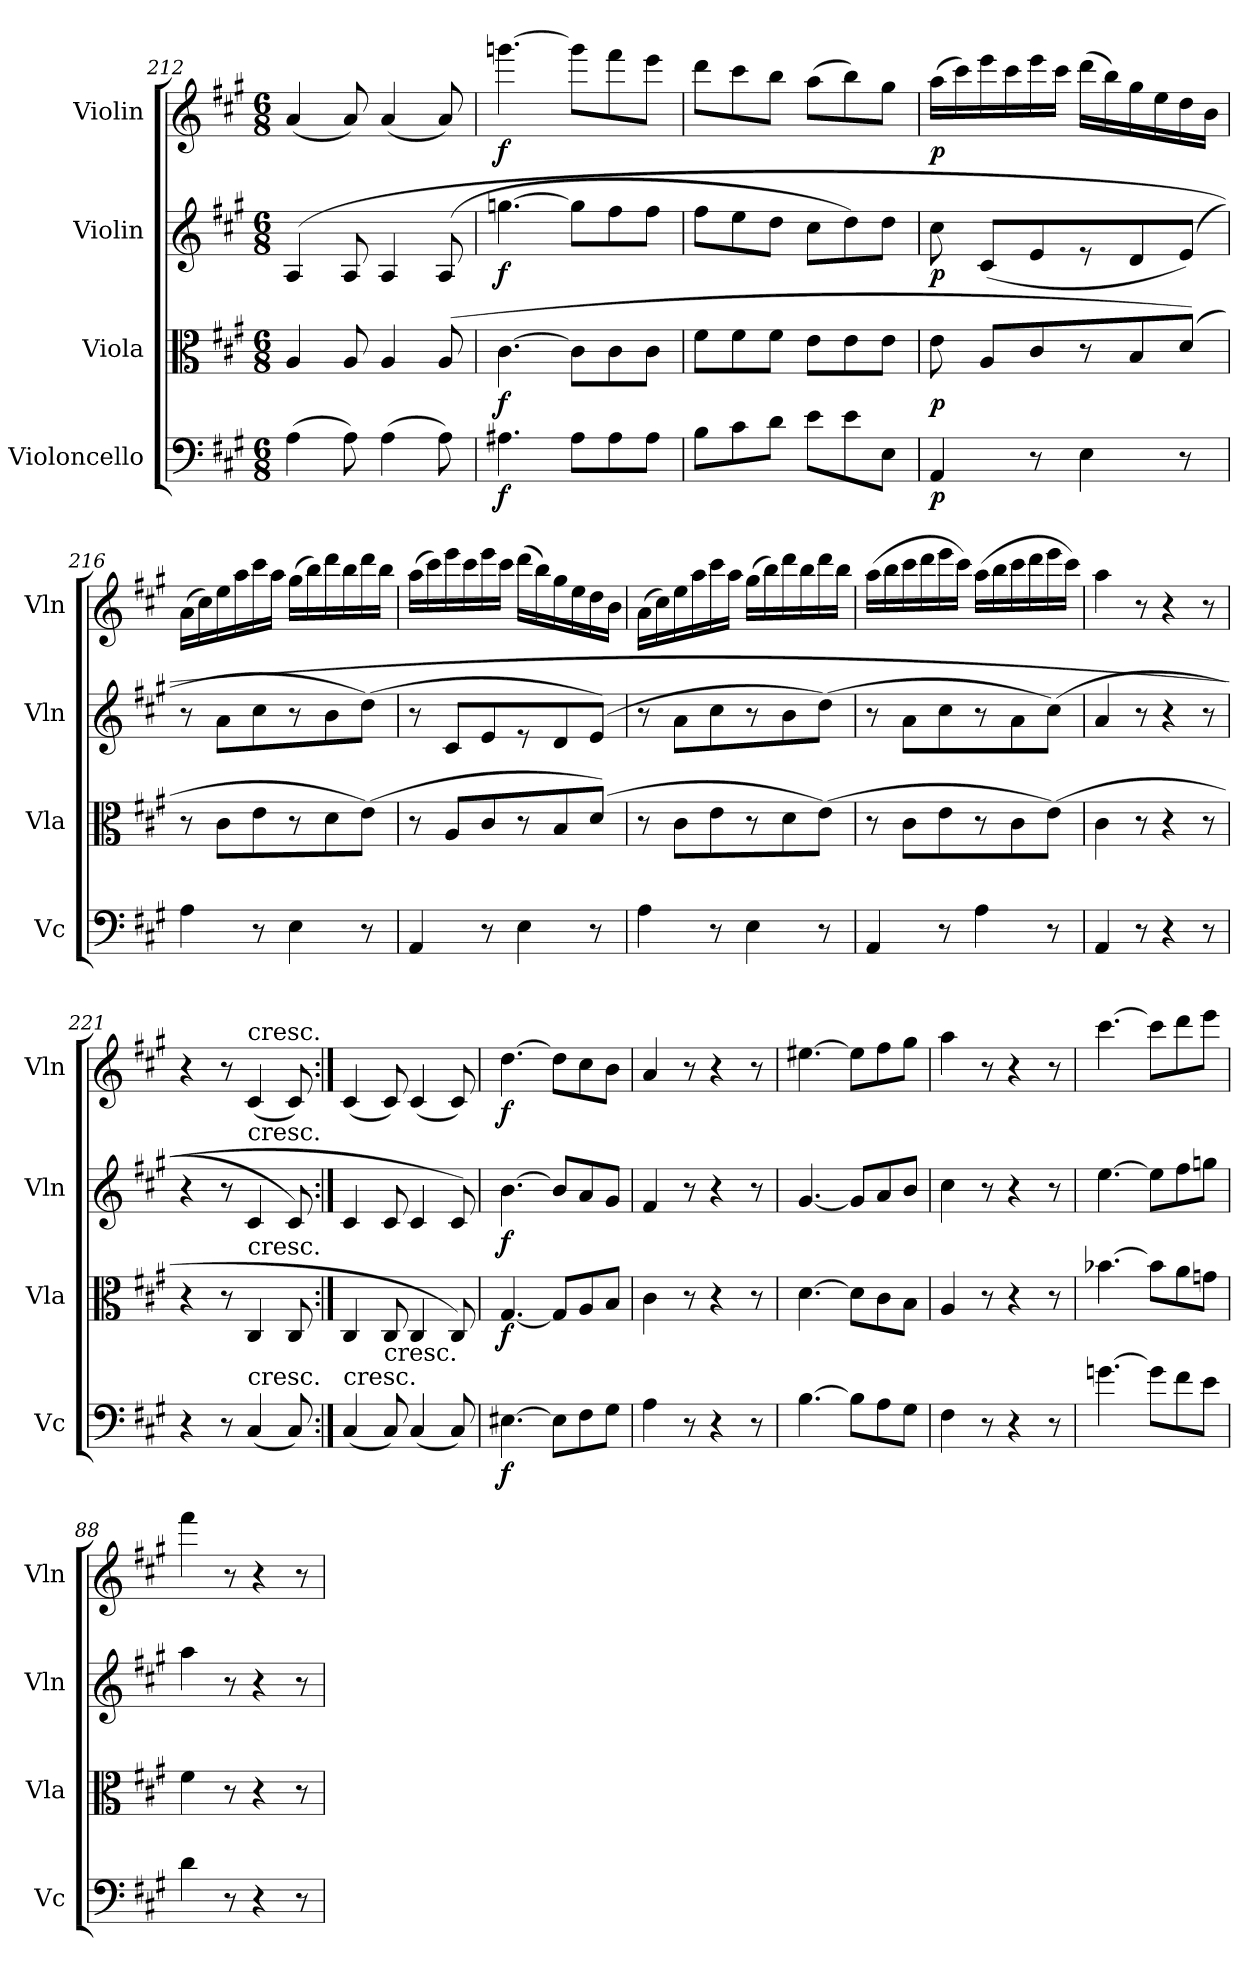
**kern	**dynam	**kern	**dynam	**kern	**dynam	**kern	**dynam
*part4	*part4	*part3	*part3	*part2	*part2	*part1	*part1
*staff4	*staff4	*staff3	*staff3	*staff2	*staff2	*staff1	*staff1
*I"Violoncello	*	*I"Viola	*	*I"Violin	*	*I"Violin	*
*I'Vc	*	*I'Vla	*	*I'Vln	*	*I'Vln	*
*clefF4	*	*clefC3	*	*clefG2	*	*clefG2	*
*k[f#c#g#]	*	*k[f#c#g#]	*	*k[f#c#g#]	*	*k[f#c#g#]	*
*A:	*	*A:	*	*A:	*	*A:	*
*M6/8	*	*M6/8	*	*M6/8	*	*M6/8	*
=212	=212	=212	=212	=212	=212	=212	=212
(4A\	.	4A/	.	(4A/	.	(4a/	.
8A\)	.	8A/	.	8A/	.	8a/)	.
(4A\	.	4A/	.	4A/	.	(4a/	.
8A\)	.	(8A/	.	(8A/	.	8a/)	.
=213	=213	=213	=213	=213	=213	=213	=213
4.A#X\	f	[4.c#\	f	[4.ggn\	f	[4.gggn\	f
8A#\L	.	8c#\L]	.	8gg\L]	.	8ggg\L]	.
8A#\	.	8c#\	.	8ff#\	.	8fff#\	.
8A#\J	.	8c#\J	.	8ff#\J	.	8eee\J	.
=214	=214	=214	=214	=214	=214	=214	=214
8B\L	.	8f#\L	.	8ff#\L	.	8ddd\L	.
8c#\	.	8f#\	.	8ee\	.	8ccc#\	.
8d\J	.	8f#\J	.	8dd\J	.	8bb\J	.
8e\L	.	8e\L	.	8cc#\L	.	(8aa\L	.
8e\	.	8e\	.	8dd\)	.	8bb\)	.
8E\J	.	8e\J	.	8dd\J	.	8gg#\J	.
=215	=215	=215	=215	=215	=215	=215	=215
4AA/	p	8e\	p	8cc#\	p	(16aa\LL	p
.	.	.	.	.	.	16ccc#\)	.
.	.	8A/L	.	(8c#/L	.	16eee\	.
.	.	.	.	.	.	16ccc#\	.
8r	.	8c#/	.	8e/	.	16eee\	.
.	.	.	.	.	.	16ccc#\JJ	.
4E\	.	8r	.	8r	.	(16ddd\LL	.
.	.	.	.	.	.	16bb\)	.
.	.	8B/	.	8d/	.	16gg#\	.
.	.	.	.	.	.	16ee\	.
8r	.	(8d/J)	.	(8e/J)	.	16dd\	.
.	.	.	.	.	.	16b\JJ	.
=216	=216	=216	=216	=216	=216	=216	=216
4A\	.	8r	.	8r	.	(16a\LL	.
.	.	.	.	.	.	16cc#\)	.
.	.	8c#\L	.	8a\L	.	16ee\	.
.	.	.	.	.	.	16aa\	.
8r	.	8e\	.	8cc#\	.	16ccc#\	.
.	.	.	.	.	.	16aa\JJ	.
4E\	.	8r	.	8r	.	(16gg#\LL	.
.	.	.	.	.	.	16bb\)	.
.	.	8d\	.	8b\	.	16ddd\	.
.	.	.	.	.	.	16bb\	.
8r	.	(8e\J)	.	(8dd\J)	.	16ddd\	.
.	.	.	.	.	.	16bb\JJ	.
=217	=217	=217	=217	=217	=217	=217	=217
4AA/	.	8r	.	8r	.	(16aa\LL	.
.	.	.	.	.	.	16ccc#\)	.
.	.	8A/L	.	8c#/L	.	16eee\	.
.	.	.	.	.	.	16ccc#\	.
8r	.	8c#/	.	8e/	.	16eee\	.
.	.	.	.	.	.	16ccc#\JJ	.
4E\	.	8r	.	8r	.	(16ddd\LL	.
.	.	.	.	.	.	16bb\)	.
.	.	8B/	.	8d/	.	16gg#\	.
.	.	.	.	.	.	16ee\	.
8r	.	(8d/J)	.	(8e/J)	.	16dd\	.
.	.	.	.	.	.	16b\JJ	.
=218	=218	=218	=218	=218	=218	=218	=218
4A\	.	8r	.	8r	.	(16a\LL	.
.	.	.	.	.	.	16cc#\)	.
.	.	8c#\L	.	8a\L	.	16ee\	.
.	.	.	.	.	.	16aa\	.
8r	.	8e\	.	8cc#\	.	16ccc#\	.
.	.	.	.	.	.	16aa\JJ	.
4E\	.	8r	.	8r	.	(16gg#\LL	.
.	.	.	.	.	.	16bb\)	.
.	.	8d\	.	8b\	.	16ddd\	.
.	.	.	.	.	.	16bb\	.
8r	.	(8e\J)	.	(8dd\J)	.	16ddd\	.
.	.	.	.	.	.	16bb\JJ	.
=219	=219	=219	=219	=219	=219	=219	=219
4AA/	.	8r	.	8r	.	(16aa\LL	.
.	.	.	.	.	.	16bb\	.
.	.	8c#\L	.	8a\L	.	16ccc#\	.
.	.	.	.	.	.	16ddd\	.
8r	.	8e\	.	8cc#\	.	16eee\	.
.	.	.	.	.	.	16ccc#\JJ)	.
4A\	.	8r	.	8r	.	(16aa\LL	.
.	.	.	.	.	.	16bb\	.
.	.	8c#\	.	8a\	.	16ccc#\	.
.	.	.	.	.	.	16ddd\	.
8r	.	(8e\J)	.	(8cc#\J)	.	16eee\	.
.	.	.	.	.	.	16ccc#\JJ)	.
=220	=220	=220	=220	=220	=220	=220	=220
4AA/	.	4c#\	.	4a/	.	4aa\	.
8r	.	8r	.	8r	.	8r	.
4r	.	4r	.	4r	.	4r	.
8r	.	8r	.	8r	.	8r	.
=221	=221	=221	=221	=221	=221	=221	=221
4r	.	4r	.	4r	.	4r	.
8r	.	8r	.	8r	.	8r	.
!	!	!	!	!	!	!LO:TX:t=cresc.	!
!	!	!	!	!LO:TX:t=cresc.	!	!	!
!	!	!LO:TX:t=cresc.	!	!	!	!	!
!LO:TX:t=cresc.	!	!	!	!	!	!	!
(4C#/	.	4C#/	.	4c#/	.	(4c#/	.
8C#/)	.	8C#/	.	8c#/)	.	8c#/)	.
=222:|!	=222:|!	=222:|!	=222:|!	=222:|!	=222:|!	=222:|!	=222:|!
!LO:TX:t=cresc.	!	!	!	!	!	!	!
(4C#/	.	4C#/	.	4c#/	.	(4c#/	.
!LO:TX:t=cresc.	!	!	!	!	!	!	!
8C#/)	.	8C#/	.	8c#/	.	8c#/)	.
(4C#/	.	4C#/	.	4c#/	.	(4c#/	.
8C#/)	.	8C#/)	.	8c#/)	.	8c#/)	.
=83	=83	=83	=83	=83	=83	=83	=83
[4.E#X\	f	[4.G#/	f	[4.b\	f	[4.dd\	f
8E#\L]	.	8G#/L]	.	8b/L]	.	8dd\L]	.
8F#\	.	8A/	.	8a/	.	8cc#\	.
8G#\J	.	8B/J	.	8g#/J	.	8b\J	.
=84	=84	=84	=84	=84	=84	=84	=84
4A\	.	4c#\	.	4f#/	.	4a/	.
8r	.	8r	.	8r	.	8r	.
4r	.	4r	.	4r	.	4r	.
8r	.	8r	.	8r	.	8r	.
=85	=85	=85	=85	=85	=85	=85	=85
[4.B\	.	[4.d\	.	[4.g#/	.	[4.ee#X\	.
8B\L]	.	8d\L]	.	8g#/L]	.	8ee#\L]	.
8A\	.	8c#\	.	8a/	.	8ff#\	.
8G#\J	.	8B\J	.	8b/J	.	8gg#\J	.
=86	=86	=86	=86	=86	=86	=86	=86
4F#\	.	4A/	.	4cc#\	.	4aa\	.
8r	.	8r	.	8r	.	8r	.
4r	.	4r	.	4r	.	4r	.
8r	.	8r	.	8r	.	8r	.
=87	=87	=87	=87	=87	=87	=87	=87
[4.gn\	.	[4.b-X\	.	[4.ee\	.	[4.ccc#\	.
8g\L]	.	8b-\L]	.	8ee\L]	.	8ccc#\L]	.
8f#\	.	8a\	.	8ff#\	.	8ddd\	.
8e\J	.	8gn\J	.	8ggn\J	.	8eee\J	.
=88	=88	=88	=88	=88	=88	=88	=88
4d\	.	4f#\	.	4aa\	.	4fff#\	.
8r	.	8r	.	8r	.	8r	.
4r	.	4r	.	4r	.	4r	.
8r	.	8r	.	8r	.	8r	.
=	=	=	=	=	=	=	=
*-	*-	*-	*-	*-	*-	*-	*-
